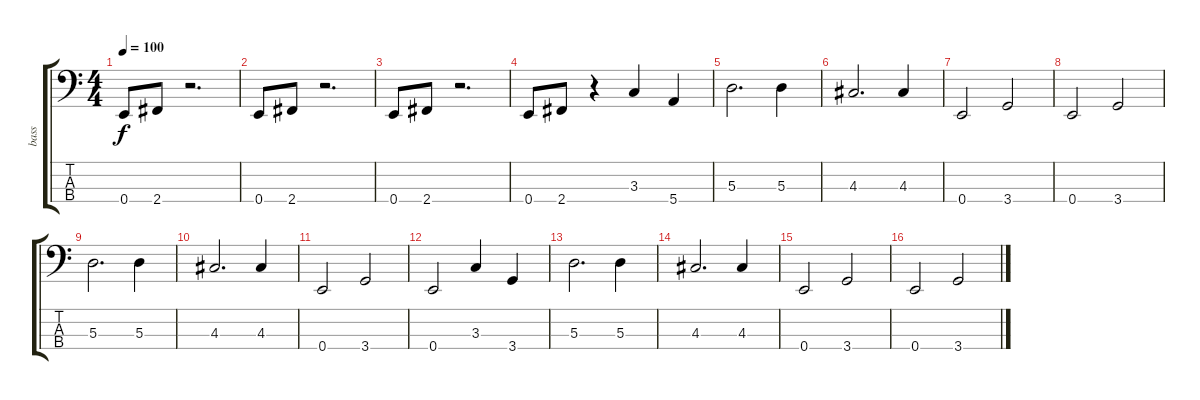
\track ("bass" "bass") {instrument electricbassfinger}
\staff {score tabs}
\tuning (G2 D2 A1 E1) {hide}
\ts (4 4)
\tempo 100
\clef f4
\ks c
0.4.8{dy f} 2.4.8 r.2{d} |
0.4.8 2.4.8 r.2{d} |
0.4.8 2.4.8 r.2{d} |
0.4.8 2.4.8 r.4 3.3.4 5.4.4 |
5.3.2{d} 5.3.4 |
4.3.2{d} 4.3.4 |
0.4.2 3.4.2 |
0.4.2 3.4.2 |
5.3.2{d} 5.3.4 |
4.3.2{d} 4.3.4 |
0.4.2 3.4.2 |
0.4.2 3.3.4 3.4.4 |
5.3.2{d} 5.3.4 |
4.3.2{d} 4.3.4 |
0.4.2 3.4.2 |
0.4.2 3.4.2
